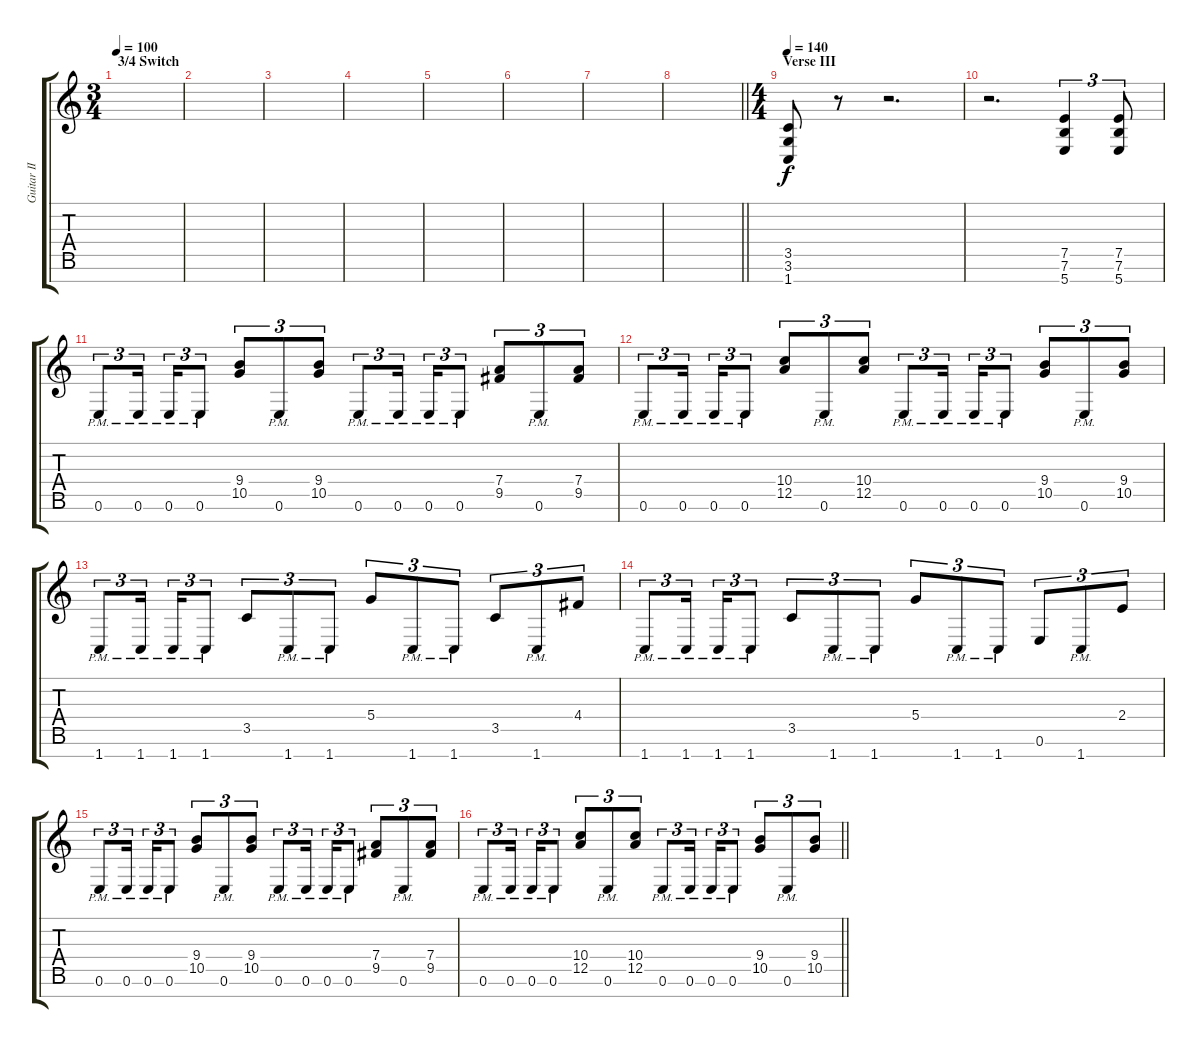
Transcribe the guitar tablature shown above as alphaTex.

\track ("Guitar II" "Guitar II") {instrument distortionguitar}
\staff {score tabs}
\tuning (E4 B3 G3 D3 A2 E2 B1) {hide}
\ts (3 4)
\section ("" "3/4 Switch")
\tempo 100
\clef g2
\ks c
|
|
|
|
|
|
|
\barLineRight lightlight
|
\ts (4 4)
\section ("" "Verse III")
\tempo 140
(3.5 3.6 1.7).8 r.8 r.2{d} |
r.2{d} (7.5 7.6 5.7).4{tu (3 2)} (7.5 7.6 5.7).8{tu (3 2)} |
0.6{pm}.8{tu (3 2)} 0.6{pm}.16{tu (3 2)} 0.6{pm}.16{tu (3 2)} 0.6{pm}.8{tu (3 2)} (9.4 10.5).8{tu (3 2)} 0.6{pm}.8{tu (3 2)} (9.4 10.5).8{tu (3 2)} 0.6{pm}.8{tu (3 2)} 0.6{pm}.16{tu (3 2)} 0.6{pm}.16{tu (3 2)} 0.6{pm}.8{tu (3 2)} (7.4 9.5).8{tu (3 2)} 0.6{pm}.8{tu (3 2)} (7.4 9.5).8{tu (3 2)} |
0.6{pm}.8{tu (3 2)} 0.6{pm}.16{tu (3 2)} 0.6{pm}.16{tu (3 2)} 0.6{pm}.8{tu (3 2)} (10.4 12.5).8{tu (3 2)} 0.6{pm}.8{tu (3 2)} (10.4 12.5).8{tu (3 2)} 0.6{pm}.8{tu (3 2)} 0.6{pm}.16{tu (3 2)} 0.6{pm}.16{tu (3 2)} 0.6{pm}.8{tu (3 2)} (9.4 10.5).8{tu (3 2)} 0.6{pm}.8{tu (3 2)} (9.4 10.5).8{tu (3 2)} |
1.7{pm}.8{tu (3 2)} 1.7{pm}.16{tu (3 2)} 1.7{pm}.16{tu (3 2)} 1.7{pm}.8{tu (3 2)} 3.5.8{tu (3 2)} 1.7{pm}.8{tu (3 2)} 1.7{pm}.8{tu (3 2)} 5.4.8{tu (3 2)} 1.7{pm}.8{tu (3 2)} 1.7{pm}.8{tu (3 2)} 3.5.8{tu (3 2)} 1.7{pm}.8{tu (3 2)} 4.4.8{tu (3 2)} |
1.7{pm}.8{tu (3 2)} 1.7{pm}.16{tu (3 2)} 1.7{pm}.16{tu (3 2)} 1.7{pm}.8{tu (3 2)} 3.5.8{tu (3 2)} 1.7{pm}.8{tu (3 2)} 1.7{pm}.8{tu (3 2)} 5.4.8{tu (3 2)} 1.7{pm}.8{tu (3 2)} 1.7{pm}.8{tu (3 2)} 0.6.8{tu (3 2)} 1.7{pm}.8{tu (3 2)} 2.4.8{tu (3 2)} |
0.6{pm}.8{tu (3 2)} 0.6{pm}.16{tu (3 2)} 0.6{pm}.16{tu (3 2)} 0.6{pm}.8{tu (3 2)} (9.4 10.5).8{tu (3 2)} 0.6{pm}.8{tu (3 2)} (9.4 10.5).8{tu (3 2)} 0.6{pm}.8{tu (3 2)} 0.6{pm}.16{tu (3 2)} 0.6{pm}.16{tu (3 2)} 0.6{pm}.8{tu (3 2)} (7.4 9.5).8{tu (3 2)} 0.6{pm}.8{tu (3 2)} (7.4 9.5).8{tu (3 2)} |
\barLineRight lightlight
0.6{pm}.8{tu (3 2)} 0.6{pm}.16{tu (3 2)} 0.6{pm}.16{tu (3 2)} 0.6{pm}.8{tu (3 2)} (10.4 12.5).8{tu (3 2)} 0.6{pm}.8{tu (3 2)} (10.4 12.5).8{tu (3 2)} 0.6{pm}.8{tu (3 2)} 0.6{pm}.16{tu (3 2)} 0.6{pm}.16{tu (3 2)} 0.6{pm}.8{tu (3 2)} (9.4 10.5).8{tu (3 2)} 0.6{pm}.8{tu (3 2)} (9.4 10.5).8{tu (3 2)}
